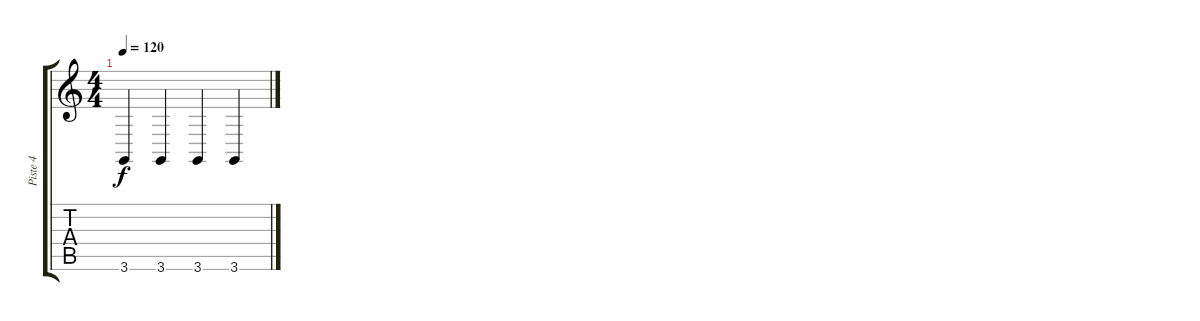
\track ("Piste 4" "Piste 4") {instrument orchestralharp}
\staff {score tabs}
\tuning (E4 B3 G3 D3 A2 E2) {hide}
\ts (4 4)
\tempo 120
\clef g2
\ks c
3.6.4{dy f} 3.6.4 3.6.4 3.6.4
